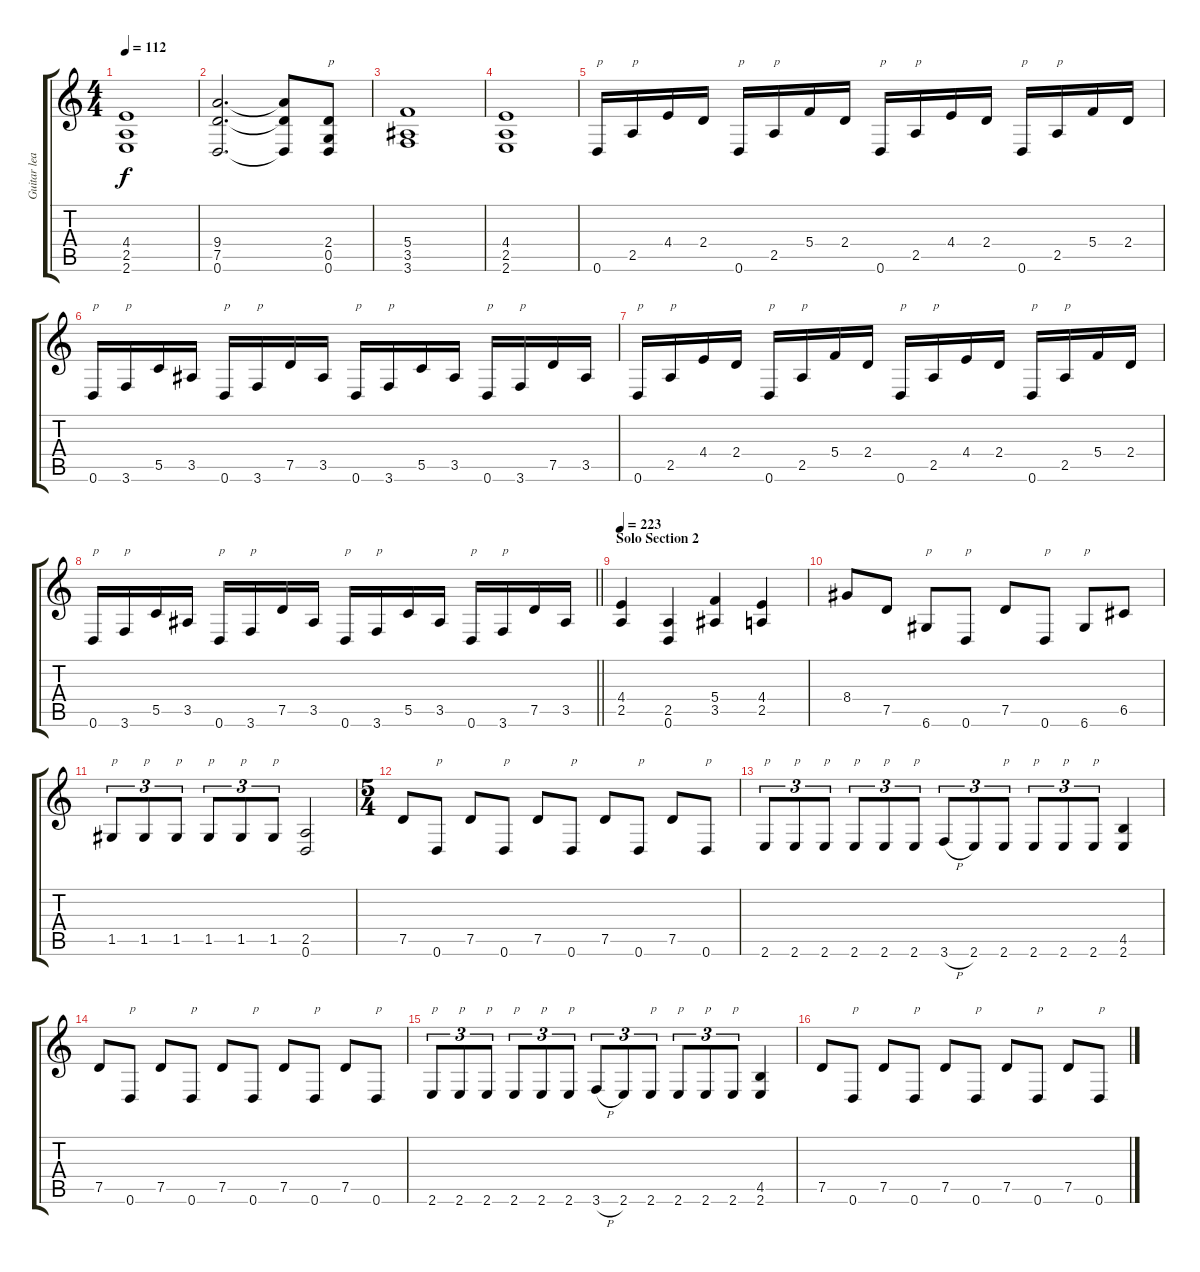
\track ("Guitar lead 2" "Guitar lea") {instrument distortionguitar}
\staff {score tabs}
\tuning (D4 A3 F3 C3 G2 D2) {hide}
\ts (4 4)
\tempo 112
\clef g2
\ks c
(4.4 2.5 2.6).1{dy f} |
(9.4 7.5 0.6).2{d} (9.4{t} 7.5{t} 0.6{t}).8 (2.4 0.5 0.6).8{txt "p"} |
(5.4 3.5 3.6).1 |
(4.4 2.5 2.6).1 |
0.6.16{txt "p"} 2.5.16{txt "p"} 4.4.16 2.4.16 0.6.16{txt "p"} 2.5.16{txt "p"} 5.4.16 2.4.16 0.6.16{txt "p"} 2.5.16{txt "p"} 4.4.16 2.4.16 0.6.16{txt "p"} 2.5.16{txt "p"} 5.4.16 2.4.16 |
0.6.16{txt "p"} 3.6.16{txt "p"} 5.5.16 3.5.16 0.6.16{txt "p"} 3.6.16{txt "p"} 7.5.16 3.5.16 0.6.16{txt "p"} 3.6.16{txt "p"} 5.5.16 3.5.16 0.6.16{txt "p"} 3.6.16{txt "p"} 7.5.16 3.5.16 |
0.6.16{txt "p"} 2.5.16{txt "p"} 4.4.16 2.4.16 0.6.16{txt "p"} 2.5.16{txt "p"} 5.4.16 2.4.16 0.6.16{txt "p"} 2.5.16{txt "p"} 4.4.16 2.4.16 0.6.16{txt "p"} 2.5.16{txt "p"} 5.4.16 2.4.16 |
\barLineRight lightlight
0.6.16{txt "p"} 3.6.16{txt "p"} 5.5.16 3.5.16 0.6.16{txt "p"} 3.6.16{txt "p"} 7.5.16 3.5.16 0.6.16{txt "p"} 3.6.16{txt "p"} 5.5.16 3.5.16 0.6.16{txt "p"} 3.6.16{txt "p"} 7.5.16 3.5.16 |
\section ("" "Solo Section 2")
\tempo 223
(4.4 2.5).4 (2.5 0.6).4 (5.4 3.5).4 (4.4 2.5).4 |
8.4.8 7.5.8 6.6.8{txt "p"} 0.6.8{txt "p"} 7.5.8 0.6.8{txt "p"} 6.6.8{txt "p"} 6.5.8 |
1.5.8{tu (3 2) txt "p"} 1.5.8{tu (3 2) txt "p"} 1.5.8{tu (3 2) txt "p"} 1.5.8{tu (3 2) txt "p"} 1.5.8{tu (3 2) txt "p"} 1.5.8{tu (3 2) txt "p"} (2.5 0.6).2 |
\ts (5 4)
7.5.8 0.6.8{txt "p"} 7.5.8 0.6.8{txt "p"} 7.5.8 0.6.8{txt "p"} 7.5.8 0.6.8{txt "p"} 7.5.8 0.6.8{txt "p"} |
2.6.8{tu (3 2) txt "p"} 2.6.8{tu (3 2) txt "p"} 2.6.8{tu (3 2) txt "p"} 2.6.8{tu (3 2) txt "p"} 2.6.8{tu (3 2) txt "p"} 2.6.8{tu (3 2) txt "p"} 3.6{h}.8{tu (3 2)} 2.6.8{tu (3 2)} 2.6.8{tu (3 2) txt "p"} 2.6.8{tu (3 2) txt "p"} 2.6.8{tu (3 2) txt "p"} 2.6.8{tu (3 2) txt "p"} (4.5 2.6).4 |
7.5.8 0.6.8{txt "p"} 7.5.8 0.6.8{txt "p"} 7.5.8 0.6.8{txt "p"} 7.5.8 0.6.8{txt "p"} 7.5.8 0.6.8{txt "p"} |
2.6.8{tu (3 2) txt "p"} 2.6.8{tu (3 2) txt "p"} 2.6.8{tu (3 2) txt "p"} 2.6.8{tu (3 2) txt "p"} 2.6.8{tu (3 2) txt "p"} 2.6.8{tu (3 2) txt "p"} 3.6{h}.8{tu (3 2)} 2.6.8{tu (3 2)} 2.6.8{tu (3 2) txt "p"} 2.6.8{tu (3 2) txt "p"} 2.6.8{tu (3 2) txt "p"} 2.6.8{tu (3 2) txt "p"} (4.5 2.6).4 |
7.5.8 0.6.8{txt "p"} 7.5.8 0.6.8{txt "p"} 7.5.8 0.6.8{txt "p"} 7.5.8 0.6.8{txt "p"} 7.5.8 0.6.8{txt "p"}
